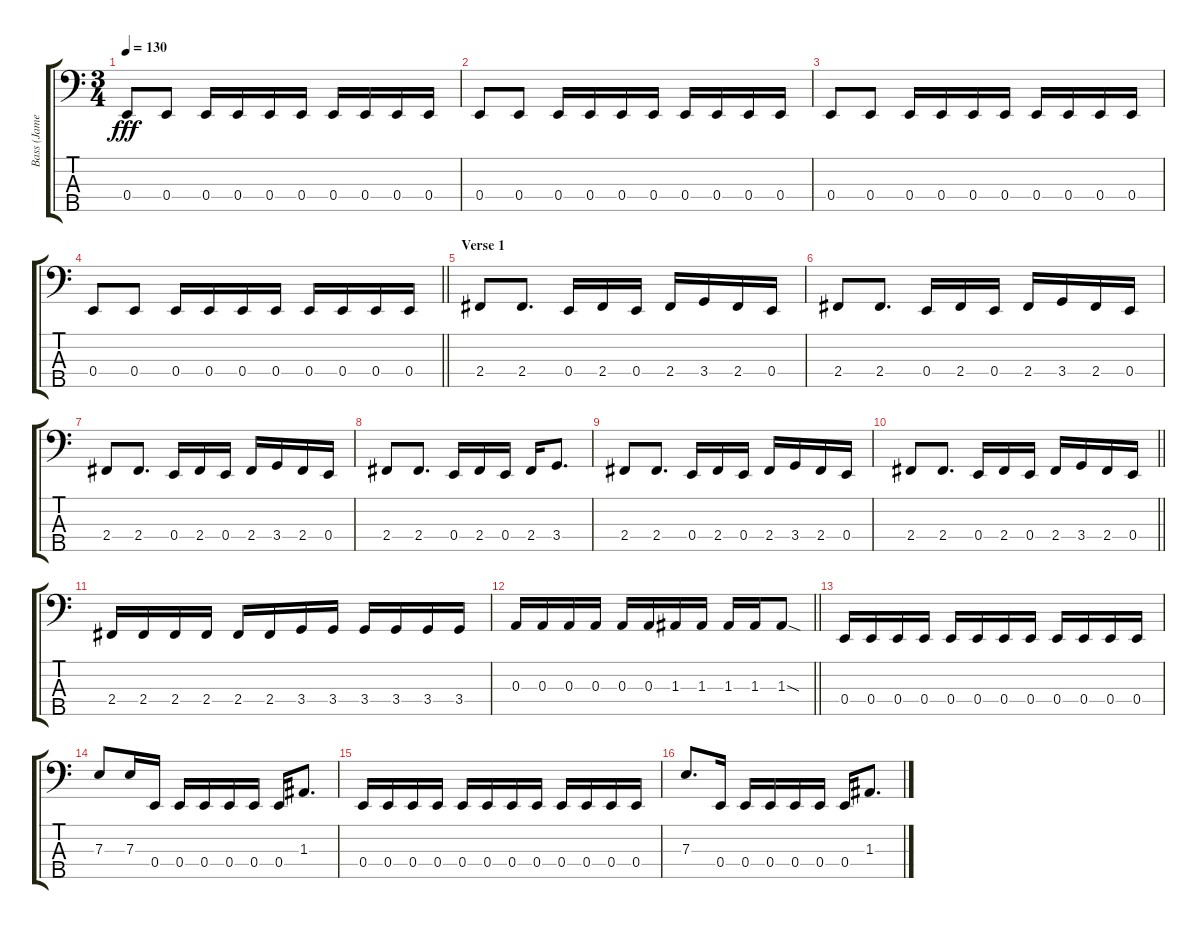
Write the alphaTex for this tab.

\track ("Bass (James)" "Bass (Jame") {instrument electricbassfinger}
\staff {score tabs}
\tuning (G2 D2 A1 E1 B0) {hide}
\ts (3 4)
\tempo 130
\clef f4
\ks c
0.4.8{dy fff} 0.4.8 0.4.16 0.4.16 0.4.16 0.4.16 0.4.16 0.4.16 0.4.16 0.4.16 |
0.4.8 0.4.8 0.4.16 0.4.16 0.4.16 0.4.16 0.4.16 0.4.16 0.4.16 0.4.16 |
0.4.8 0.4.8 0.4.16 0.4.16 0.4.16 0.4.16 0.4.16 0.4.16 0.4.16 0.4.16 |
\barLineRight lightlight
0.4.8 0.4.8 0.4.16 0.4.16 0.4.16 0.4.16 0.4.16 0.4.16 0.4.16 0.4.16 |
\section ("" "Verse 1")
2.4.8 2.4.8{d} 0.4.16 2.4.16 0.4.16 2.4.16 3.4.16 2.4.16 0.4.16 |
2.4.8 2.4.8{d} 0.4.16 2.4.16 0.4.16 2.4.16 3.4.16 2.4.16 0.4.16 |
2.4.8 2.4.8{d} 0.4.16 2.4.16 0.4.16 2.4.16 3.4.16 2.4.16 0.4.16 |
2.4.8 2.4.8{d} 0.4.16 2.4.16 0.4.16 2.4.16 3.4.8{d} |
2.4.8 2.4.8{d} 0.4.16 2.4.16 0.4.16 2.4.16 3.4.16 2.4.16 0.4.16 |
\barLineRight lightlight
2.4.8 2.4.8{d} 0.4.16 2.4.16 0.4.16 2.4.16 3.4.16 2.4.16 0.4.16 |
2.4.16 2.4.16 2.4.16 2.4.16 2.4.16 2.4.16 3.4.16 3.4.16 3.4.16 3.4.16 3.4.16 3.4.16 |
\barLineRight lightlight
0.3.16 0.3.16 0.3.16 0.3.16 0.3.16 0.3.16 1.3.16 1.3.16 1.3.16 1.3.16 1.3{sod}.8 |
0.4.16 0.4.16 0.4.16 0.4.16 0.4.16 0.4.16 0.4.16 0.4.16 0.4.16 0.4.16 0.4.16 0.4.16 |
7.3.8 7.3.16 0.4.16 0.4.16 0.4.16 0.4.16 0.4.16 0.4.16 1.3.8{d} |
0.4.16 0.4.16 0.4.16 0.4.16 0.4.16 0.4.16 0.4.16 0.4.16 0.4.16 0.4.16 0.4.16 0.4.16 |
7.3.8{d} 0.4.16 0.4.16 0.4.16 0.4.16 0.4.16 0.4.16 1.3.8{d}
